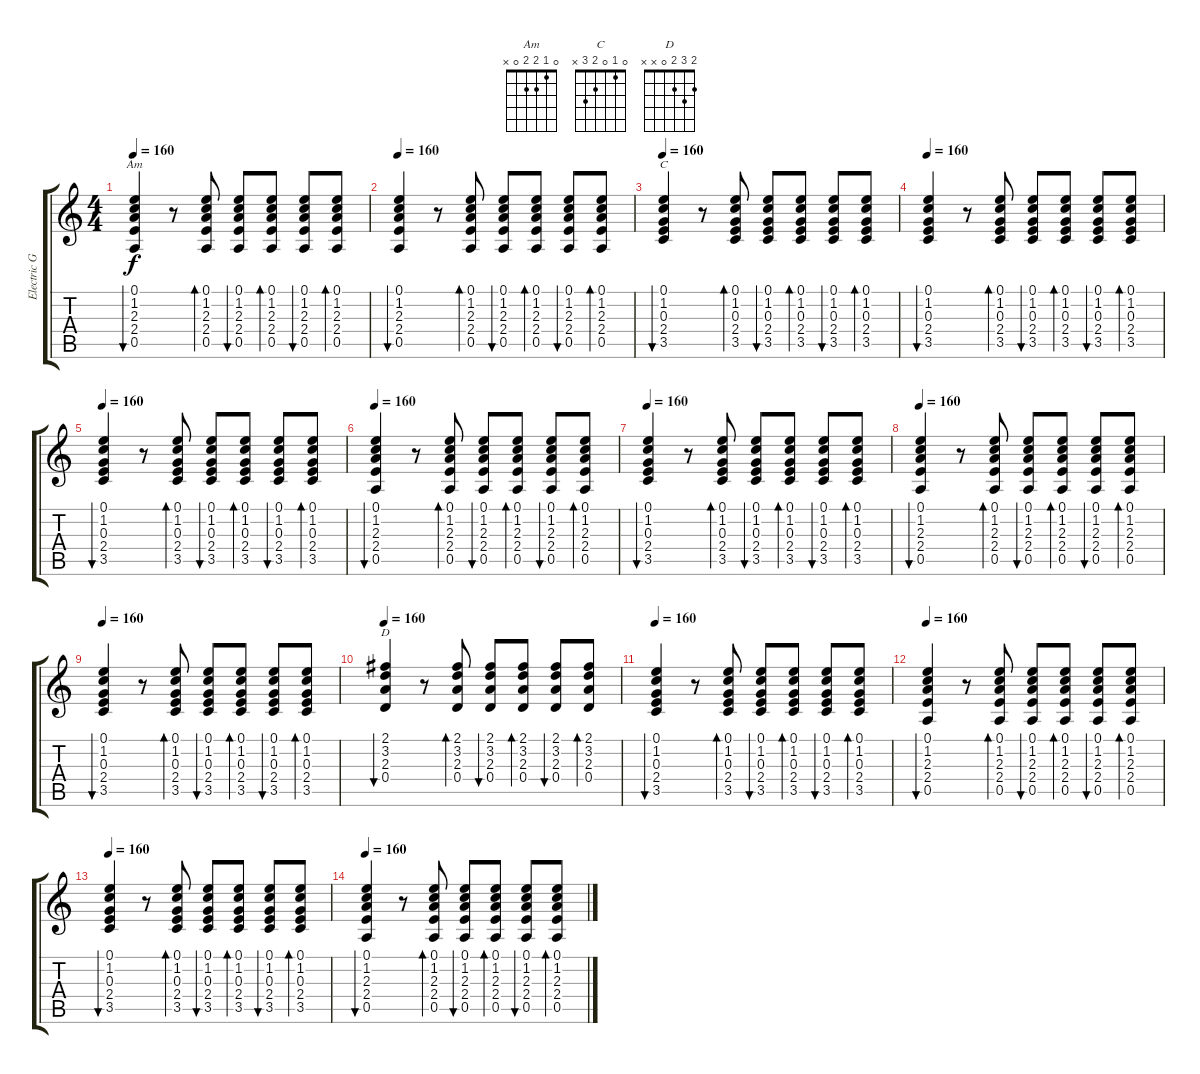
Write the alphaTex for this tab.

\track ("Electric Guitar" "Electric G") {instrument acousticguitarnylon}
\staff {score tabs}
\tuning (E4 B3 G3 D3 A2 E2) {hide}
\chord ("Am" 0 1 2 2 0 x)
\chord ("C" 0 1 0 2 3 x)
\chord ("D" 2 3 2 0 x x)
\ts (4 4)
\tempo 160
\clef g2
\ks c
(0.1 1.2 2.3 2.4 0.5).4{bu 60 ch "Am" dy f} r.8 (0.1 1.2 2.3 2.4 0.5).8{bd 60} (0.1 1.2 2.3 2.4 0.5).8{bu 60} (0.1 1.2 2.3 2.4 0.5).8{bd 60} (0.1 1.2 2.3 2.4 0.5).8{bu 60} (0.1 1.2 2.3 2.4 0.5).8{bd 60} |
\tempo 160
(0.1 1.2 2.3 2.4 0.5).4{bu 60} r.8 (0.1 1.2 2.3 2.4 0.5).8{bd 60} (0.1 1.2 2.3 2.4 0.5).8{bu 60} (0.1 1.2 2.3 2.4 0.5).8{bd 60} (0.1 1.2 2.3 2.4 0.5).8{bu 60} (0.1 1.2 2.3 2.4 0.5).8{bd 60} |
\tempo 160
(0.1 1.2 0.3 2.4 3.5).4{bu 60 ch "C"} r.8 (0.1 1.2 0.3 2.4 3.5).8{bd 60} (0.1 1.2 0.3 2.4 3.5).8{bu 60} (0.1 1.2 0.3 2.4 3.5).8{bd 60} (0.1 1.2 0.3 2.4 3.5).8{bu 60} (0.1 1.2 0.3 2.4 3.5).8{bd 60} |
\tempo 160
(0.1 1.2 0.3 2.4 3.5).4{bu 60} r.8 (0.1 1.2 0.3 2.4 3.5).8{bd 60} (0.1 1.2 0.3 2.4 3.5).8{bu 60} (0.1 1.2 0.3 2.4 3.5).8{bd 60} (0.1 1.2 0.3 2.4 3.5).8{bu 60} (0.1 1.2 0.3 2.4 3.5).8{bd 60} |
\tempo 160
(0.1 1.2 0.3 2.4 3.5).4{bu 60} r.8 (0.1 1.2 0.3 2.4 3.5).8{bd 60} (0.1 1.2 0.3 2.4 3.5).8{bu 60} (0.1 1.2 0.3 2.4 3.5).8{bd 60} (0.1 1.2 0.3 2.4 3.5).8{bu 60} (0.1 1.2 0.3 2.4 3.5).8{bd 60} |
\tempo 160
(0.1 1.2 2.3 2.4 0.5).4{bu 60} r.8 (0.1 1.2 2.3 2.4 0.5).8{bd 60} (0.1 1.2 2.3 2.4 0.5).8{bu 60} (0.1 1.2 2.3 2.4 0.5).8{bd 60} (0.1 1.2 2.3 2.4 0.5).8{bu 60} (0.1 1.2 2.3 2.4 0.5).8{bd 60} |
\tempo 160
(0.1 1.2 0.3 2.4 3.5).4{bu 60} r.8 (0.1 1.2 0.3 2.4 3.5).8{bd 60} (0.1 1.2 0.3 2.4 3.5).8{bu 60} (0.1 1.2 0.3 2.4 3.5).8{bd 60} (0.1 1.2 0.3 2.4 3.5).8{bu 60} (0.1 1.2 0.3 2.4 3.5).8{bd 60} |
\tempo 160
(0.1 1.2 2.3 2.4 0.5).4{bu 60} r.8 (0.1 1.2 2.3 2.4 0.5).8{bd 60} (0.1 1.2 2.3 2.4 0.5).8{bu 60} (0.1 1.2 2.3 2.4 0.5).8{bd 60} (0.1 1.2 2.3 2.4 0.5).8{bu 60} (0.1 1.2 2.3 2.4 0.5).8{bd 60} |
\tempo 160
(0.1 1.2 0.3 2.4 3.5).4{bu 60} r.8 (0.1 1.2 0.3 2.4 3.5).8{bd 60} (0.1 1.2 0.3 2.4 3.5).8{bu 60} (0.1 1.2 0.3 2.4 3.5).8{bd 60} (0.1 1.2 0.3 2.4 3.5).8{bu 60} (0.1 1.2 0.3 2.4 3.5).8{bd 60} |
\tempo 160
(2.1 3.2 2.3 0.4).4{bu 60 ch "D"} r.8 (2.1 3.2 2.3 0.4).8{bd 60} (2.1 3.2 2.3 0.4).8{bu 60} (2.1 3.2 2.3 0.4).8{bd 60} (2.1 3.2 2.3 0.4).8{bu 60} (2.1 3.2 2.3 0.4).8{bd 60} |
\tempo 160
(0.1 1.2 0.3 2.4 3.5).4{bu 60} r.8 (0.1 1.2 0.3 2.4 3.5).8{bd 60} (0.1 1.2 0.3 2.4 3.5).8{bu 60} (0.1 1.2 0.3 2.4 3.5).8{bd 60} (0.1 1.2 0.3 2.4 3.5).8{bu 60} (0.1 1.2 0.3 2.4 3.5).8{bd 60} |
\tempo 160
(0.1 1.2 2.3 2.4 0.5).4{bu 60} r.8 (0.1 1.2 2.3 2.4 0.5).8{bd 60} (0.1 1.2 2.3 2.4 0.5).8{bu 60} (0.1 1.2 2.3 2.4 0.5).8{bd 60} (0.1 1.2 2.3 2.4 0.5).8{bu 60} (0.1 1.2 2.3 2.4 0.5).8{bd 60} |
\tempo 160
(0.1 1.2 0.3 2.4 3.5).4{bu 60} r.8 (0.1 1.2 0.3 2.4 3.5).8{bd 60} (0.1 1.2 0.3 2.4 3.5).8{bu 60} (0.1 1.2 0.3 2.4 3.5).8{bd 60} (0.1 1.2 0.3 2.4 3.5).8{bu 60} (0.1 1.2 0.3 2.4 3.5).8{bd 60} |
\tempo 160
(0.1 1.2 2.3 2.4 0.5).4{bu 60} r.8 (0.1 1.2 2.3 2.4 0.5).8{bd 60} (0.1 1.2 2.3 2.4 0.5).8{bu 60} (0.1 1.2 2.3 2.4 0.5).8{bd 60} (0.1 1.2 2.3 2.4 0.5).8{bu 60} (0.1 1.2 2.3 2.4 0.5).8{bd 60}
